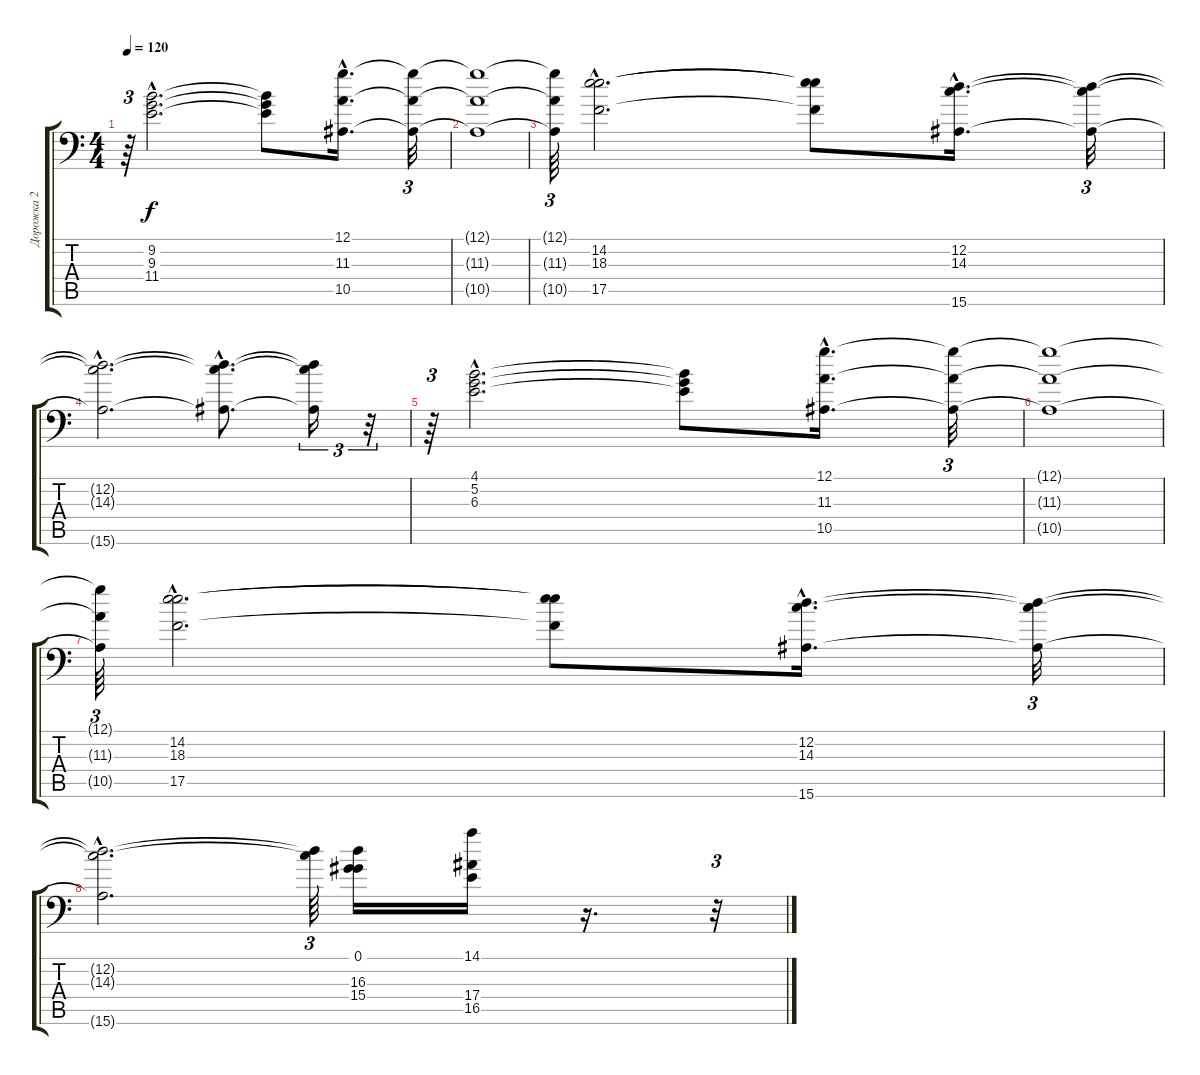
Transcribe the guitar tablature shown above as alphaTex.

\track ("Дорожка 2" "Дорожка 2") {instrument distortionguitar}
\staff {score tabs}
\tuning (G3 D3 Bb2 F2 C2 G1) {hide}
\ts (4 4)
\tempo 120
\clef f4
\ks c
r.64{tu (3 2) dy f} (9.2{hac} 9.3{hac} 11.4{hac}).2{d} (9.2{t} 9.3{t} 11.4{t}).8 (12.1{hac} 11.3{hac} 10.5{hac}).16{d} (12.1{t} 11.3{t} 10.5{t}).32{tu (3 2)} |
(12.1{t} 11.3{t} 10.5{t}).1 |
(12.1{t} 11.3{t} 10.5{t}).64{tu (3 2)} (14.2{hac} 18.3{hac} 17.5{hac}).2{d} (14.2{t} 18.3{t} 17.5{t}).8 (12.2{hac} 14.3{hac} 15.6{hac}).16{d} (12.2{t} 14.3{t} 15.6{t}).32{tu (3 2)} |
(12.2{hac t} 14.3{hac t} 15.6{hac t}).2{d} (12.2{hac t} 14.3{hac t} 15.6{hac t}).8{d} (12.2{t} 14.3{t} 15.6{t}).16{tu (3 2)} r.32{tu (3 2)} |
r.64{tu (3 2)} (4.1{hac} 5.2{hac} 6.3{hac}).2{d} (4.1{t} 5.2{t} 6.3{t}).8 (12.1{hac} 11.3{hac} 10.5{hac}).16{d} (12.1{t} 11.3{t} 10.5{t}).32{tu (3 2)} |
(12.1{t} 11.3{t} 10.5{t}).1 |
(12.1{t} 11.3{t} 10.5{t}).64{tu (3 2)} (14.2{hac} 18.3{hac} 17.5{hac}).2{d} (14.2{t} 18.3{t} 17.5{t}).8 (12.2{hac} 14.3{hac} 15.6{hac}).16{d} (12.2{t} 14.3{t} 15.6{t}).32{tu (3 2)} |
(12.2{hac t} 14.3{hac t} 15.6{t}).2{d} (12.2{t} 14.3{t}).64{tu (3 2)} (0.1 16.3 15.4).16 (14.1 17.4 16.5).16 r.16{d} r.32{tu (3 2)}
